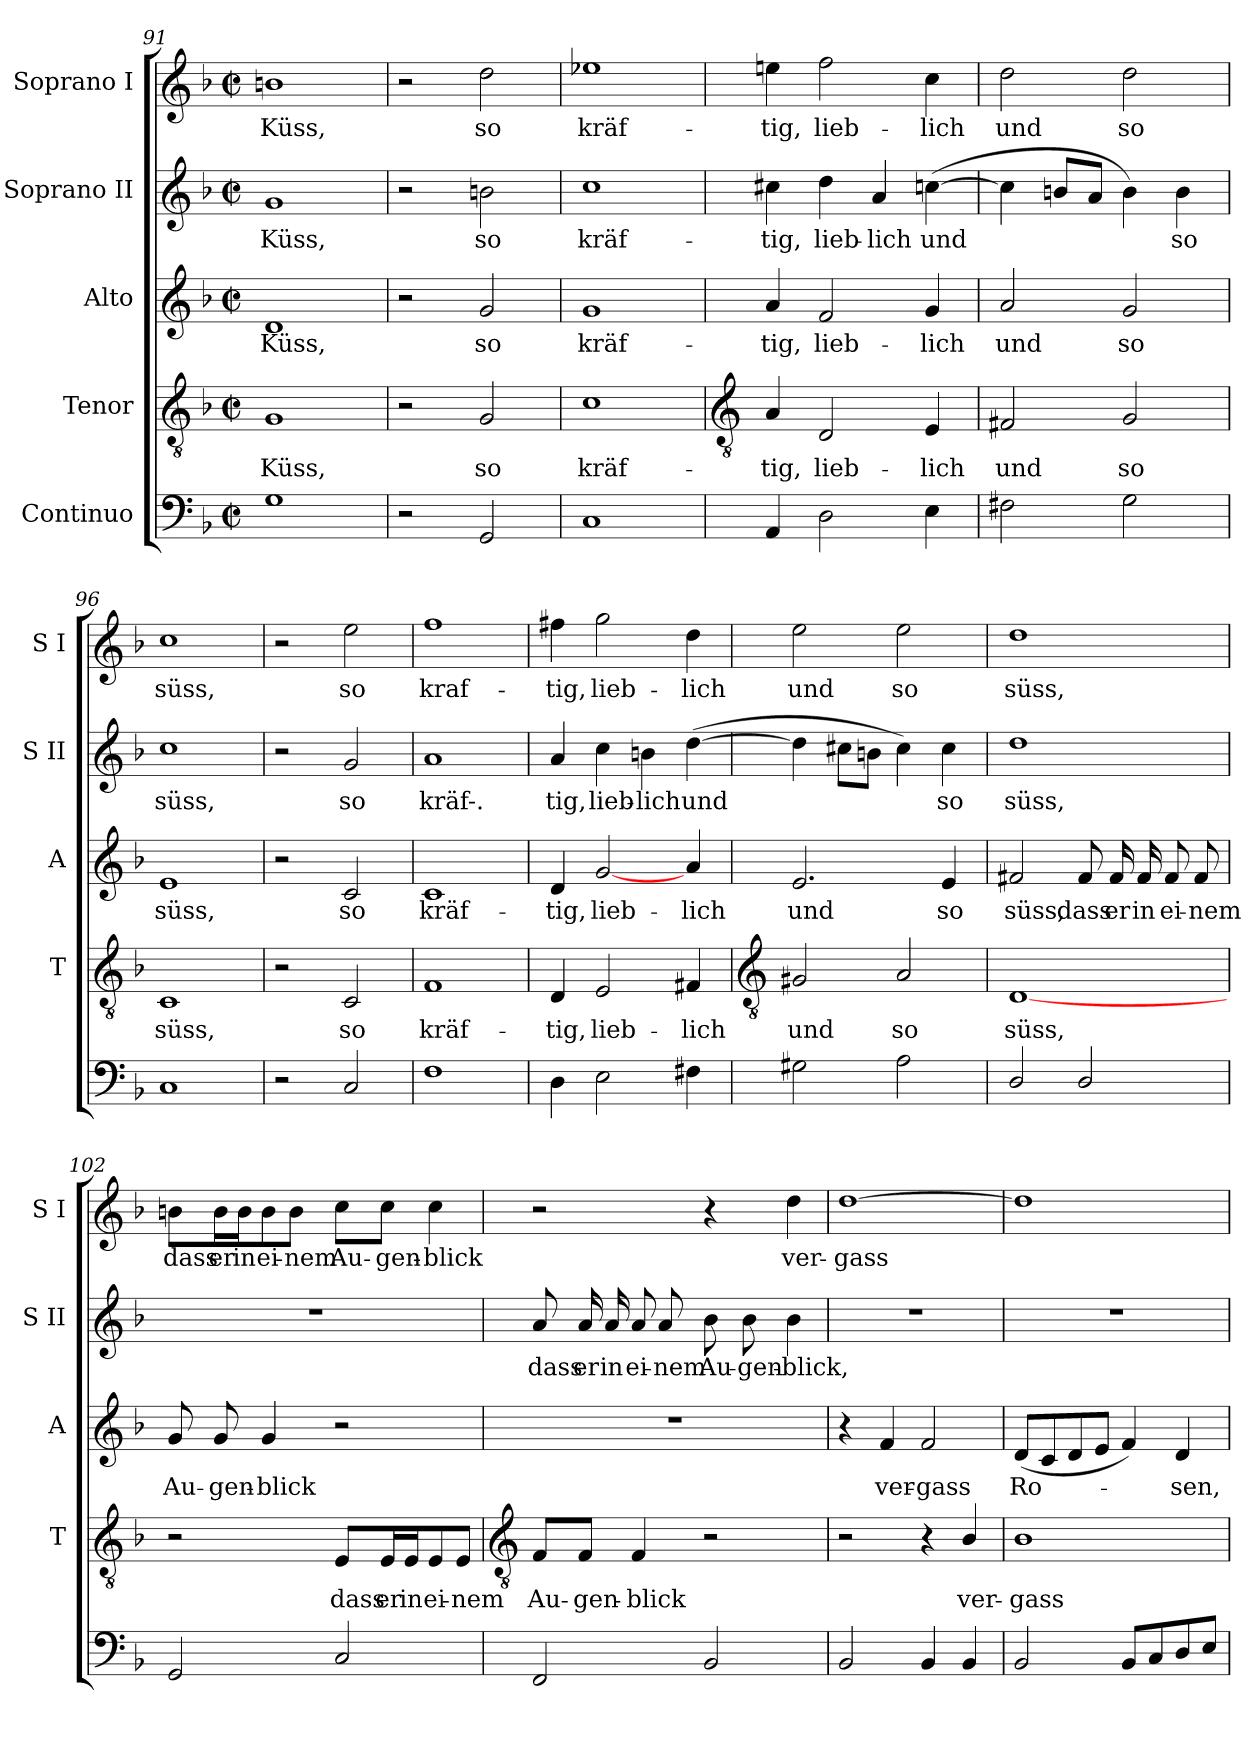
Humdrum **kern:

**kern	**kern	**text	**kern	**text	**kern	**text	**kern	**text
*part5	*part4	*part4	*part3	*part3	*part2	*part2	*part1	*part1
*staff5	*staff4	*staff4	*staff3	*staff3	*staff2	*staff2	*staff1	*staff1
*I"Continuo	*I"Tenor	*	*I"Alto	*	*I"Soprano II	*	*I"Soprano I	*
*	*I'T	*	*I'A	*	*I'S II	*	*I'S I	*
*clefF4	*clefGv2	*	*clefG2	*	*clefG2	*	*clefG2	*
*k[b-]	*k[b-]	*	*k[b-]	*	*k[b-]	*	*k[b-]	*
*F:	*F:	*	*F:	*	*F:	*	*F:	*
*M2/2	*M2/2	*	*M2/2	*	*M2/2	*	*M2/2	*
*met(c|)	*met(c|)	*	*met(c|)	*	*met(c|)	*	*met(c|)	*
=91	=91	=91	=91	=91	=91	=91	=91	=91
!	!	!LO:LY:b	!	!LO:LY:b	!	!LO:LY:b	!	!LO:LY:b
1G	1G	Küss,	1d	Küss,	1g	Küss,	1bn	Küss,
=92	=92	=92	=92	=92	=92	=92	=92	=92
2r	2r	.	2r	.	2r	.	2r	.
!	!	!LO:LY:b	!	!LO:LY:b	!	!LO:LY:b	!	!LO:LY:b
2GG	2G	so	2g	so	2bn	so	2dd	so
=93	=93	=93	=93	=93	=93	=93	=93	=93
!	!	!LO:LY:b	!	!LO:LY:b	!	!LO:LY:b	!	!LO:LY:b
1C	1c	kräf-	1g	kräf-	1cc	kräf-	1ee-X	kräf-
!!LO:LB:g=z
=94	=94	=94	=94	=94	=94	=94	=94	=94
*	*clefGv2	*	*	*	*	*	*	*
!	!	!LO:LY:b	!	!LO:LY:b	!	!LO:LY:b	!	!LO:LY:b
4AA	4A	-tig,	4a	-tig,	4cc#X	-tig,	4een	-tig,
!	!	!LO:LY:b	!	!LO:LY:b	!	!LO:LY:b	!	!LO:LY:b
2D	2D	lieb-	2f	lieb-	4dd	lieb-	2ff	lieb-
!	!	!	!	!	!	!LO:LY:b	!	!
.	.	.	.	.	4a	-lich	.	.
!	!	!LO:LY:b	!	!LO:LY:b	!	!LO:LY:b	!	!LO:LY:b
4E	4E	-lich	4g	-lich	(>[4ccn	und	4cc	-lich
=95	=95	=95	=95	=95	=95	=95	=95	=95
!	!	!LO:LY:b	!	!LO:LY:b	!	!	!	!LO:LY:b
2F#X	2F#X	und	2a	und	4cc]	.	2dd	und
.	.	.	.	.	8bnL	.	.	.
.	.	.	.	.	8aJ	.	.	.
!	!	!LO:LY:b	!	!LO:LY:b	!	!	!	!LO:LY:b
2G	2G	so	2g	so	4b)	.	2dd	so
!	!	!	!	!	!	!LO:LY:b	!	!
.	.	.	.	.	4b	so	.	.
=96	=96	=96	=96	=96	=96	=96	=96	=96
!	!	!LO:LY:b	!	!LO:LY:b	!	!LO:LY:b	!	!LO:LY:b
1C	1C	süss,	1e	süss,	1cc	süss,	1cc	süss,
=97	=97	=97	=97	=97	=97	=97	=97	=97
2r	2r	.	2r	.	2r	.	2r	.
!	!	!LO:LY:b	!	!LO:LY:b	!	!LO:LY:b	!	!LO:LY:b
2C	2C	so	2c	so	2g	so	2ee	so
=98	=98	=98	=98	=98	=98	=98	=98	=98
!	!	!LO:LY:b	!	!LO:LY:b	!	!LO:LY:b	!	!LO:LY:b
1F	1F	kräf-	1c	kräf--	1a	kräf-.	1ff	kraf-
=99	=99	=99	=99	=99	=99	=99	=99	=99
!	!	!LO:LY:b	!	!LO:LY:b	!	!LO:LY:b	!	!LO:LY:b
4D	4D	-tig,	4d	-tig,	4a	tig,	4ff#X	-tig,
!	!	!LO:LY:b	!	!LO:LY:b	!	!LO:LY:b	!	!LO:LY:b
2E	2E	lieb-	[2g	lieb-	4cc	lieb-	2gg	lieb-
!	!	!	!	!	!	!LO:LY:b	!	!
.	.	.	.	.	4bn	-lich	.	.
!	!	!LO:LY:b	!	!LO:LY:b	!	!LO:LY:b	!	!LO:LY:b
4F#X	4F#X	-lich	4a	-lich	(>[4dd	und	4dd	-lich
!!LO:LB:g=z
=100	=100	=100	=100	=100	=100	=100	=100	=100
*	*clefGv2	*	*	*	*	*	*	*
!	!	!LO:LY:b	!	!LO:LY:b	!	!	!	!LO:LY:b
2G#X	2G#X	und	2.e	und	4dd]	.	2ee	und
.	.	.	.	.	8cc#XL	.	.	.
.	.	.	.	.	8bnJ	.	.	.
!	!	!LO:LY:b	!	!	!	!	!	!LO:LY:b
2A	2A	so	.	.	4cc#)	.	2ee	so
!	!	!	!	!LO:LY:b	!	!LO:LY:b	!	!
.	.	.	4e	so	4cc#	so	.	.
=101	=101	=101	=101	=101	=101	=101	=101	=101
!	!	!LO:LY:b	!	!LO:LY:b	!	!LO:LY:b	!	!LO:LY:b
2D/	[1D	süss,	2f#X	süss,	1dd	süss,	1dd	süss,
!	!	!	!	!LO:LY:b	!	!	!	!
2D/	.	.	8f#	dass	.	.	.	.
!	!	!	!	!LO:LY:b	!	!	!	!
.	.	.	16f#	er	.	.	.	.
!	!	!	!	!LO:LY:b	!	!	!	!
.	.	.	16f#	in	.	.	.	.
!	!	!	!	!LO:LY:b	!	!	!	!
.	.	.	8f#	ei-	.	.	.	.
!	!	!	!	!LO:LY:b	!	!	!	!
.	.	.	8f#	-nem	.	.	.	.
=102	=102	=102	=102	=102	=102	=102	=102	=102
!	!	!	!	!LO:LY:b	!	!	!	!LO:LY:b
2GG	2r	.	8g	Au-	1r	.	8bn\L	dass
!	!	!	!	!LO:LY:b	!	!	!	!LO:LY:b
.	.	.	8g	-gen-	.	.	16b\L	er
!	!	!	!	!	!	!	!	!LO:LY:b
.	.	.	.	.	.	.	16b\J	in
!	!	!	!	!LO:LY:b	!	!	!	!LO:LY:b
.	.	.	4g	-blick	.	.	8b\	ei-
!	!	!	!	!	!	!	!	!LO:LY:b
.	.	.	.	.	.	.	8b\J	-nem
!	!	!LO:LY:b	!	!	!	!	!	!LO:LY:b
2C	8E/L	dass	2r	.	.	.	8cc\L	Au-
!	!	!LO:LY:b	!	!	!	!	!	!LO:LY:b
.	16E/L	er	.	.	.	.	8cc\J	-gen-
!	!	!LO:LY:b	!	!	!	!	!	!
.	16E/J	in	.	.	.	.	.	.
!	!	!LO:LY:b	!	!	!	!	!	!LO:LY:b
.	8E/	ei-	.	.	.	.	4cc	-blick
!	!	!LO:LY:b	!	!	!	!	!	!
.	8E/J	-nem	.	.	.	.	.	.
!!LO:LB:g=z
=103	=103	=103	=103	=103	=103	=103	=103	=103
*	*clefGv2	*	*	*	*	*	*	*
!	!	!LO:LY:b	!	!	!	!LO:LY:b	!	!
2FF	8F/L	Au-	1r	.	8a	dass	2r	.
!	!	!LO:LY:b	!	!	!	!LO:LY:b	!	!
.	8F/J	-gen-	.	.	16a	er	.	.
!	!	!	!	!	!	!LO:LY:b	!	!
.	.	.	.	.	16a	in	.	.
!	!	!LO:LY:b	!	!	!	!LO:LY:b	!	!
.	4F	-blick	.	.	8a	ei-	.	.
!	!	!	!	!	!	!LO:LY:b	!	!
.	.	.	.	.	8a	-nem	.	.
!	!	!	!	!	!	!LO:LY:b	!	!
2BB-	2r	.	.	.	8b-	Au-	4r	.
!	!	!	!	!	!	!LO:LY:b	!	!
.	.	.	.	.	8b-	-gen-	.	.
!	!	!	!	!	!	!LO:LY:b	!	!LO:LY:b
.	.	.	.	.	4b-	-blick,	4dd	ver-
=104	=104	=104	=104	=104	=104	=104	=104	=104
!	!	!	!	!	!	!	!	!LO:LY:b
2BB-	2r	.	4r	.	1r	.	[1dd	-gass
!	!	!	!	!LO:LY:b	!	!	!	!
.	.	.	4f	ver-	.	.	.	.
!	!	!	!	!LO:LY:b	!	!	!	!
4BB-	4r	.	2f	-gass	.	.	.	.
!	!	!LO:LY:b	!	!	!	!	!	!
4BB-	4B-/	ver-	.	.	.	.	.	.
=105	=105	=105	=105	=105	=105	=105	=105	=105
!	!	!LO:LY:b	!	!LO:LY:b	!	!	!	!
2BB-	1B-	-gass	(<8dL	Ro-	1r	.	1dd]	.
.	.	.	8c	.	.	.	.	.
.	.	.	8d	.	.	.	.	.
.	.	.	8eJ	.	.	.	.	.
8BB-L	.	.	4f)	.	.	.	.	.
8C	.	.	.	.	.	.	.	.
!	!	!	!	!LO:LY:b	!	!	!	!
8D	.	.	4d	sen,	.	.	.	.
8EJ	.	.	.	.	.	.	.	.
=	=	=	=	=	=	=	=	=
*-	*-	*-	*-	*-	*-	*-	*-	*-
